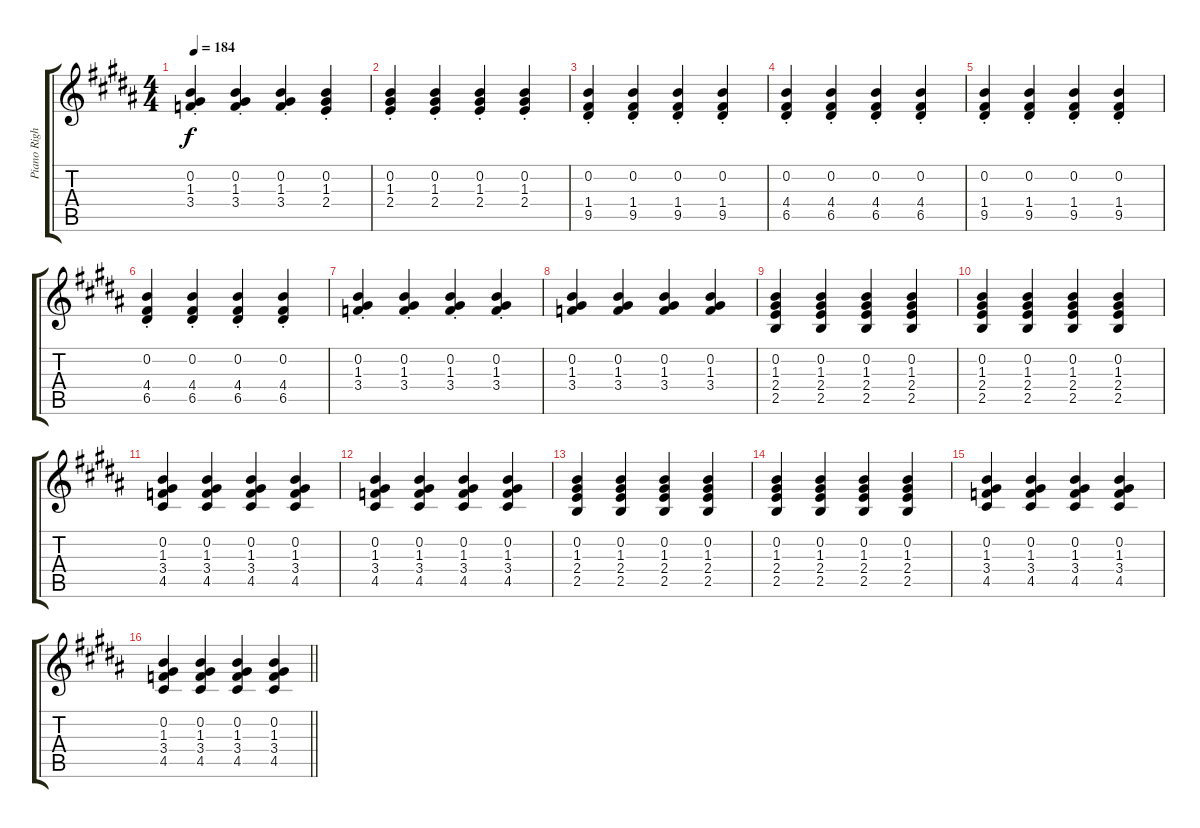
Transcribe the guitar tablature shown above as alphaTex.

\track ("Piano Right Hand" "Piano Righ") {instrument brightacousticpiano}
\staff {score tabs}
\tuning (E5 B4 G4 D4 A3 E3) {hide}
\ts (4 4)
\tempo 184
\clef g2
\ks b
(0.2{st} 1.3{st} 3.4{st}).4{dy f} (0.2{st} 1.3{st} 3.4{st}).4 (0.2{st} 1.3{st} 3.4{st}).4 (0.2{st} 1.3{st} 2.4{st}).4 |
(0.2{st} 1.3{st} 2.4{st}).4 (0.2{st} 1.3{st} 2.4{st}).4 (0.2{st} 1.3{st} 2.4{st}).4 (0.2{st} 1.3{st} 2.4{st}).4 |
(0.2{st} 1.4{st} 9.5{st}).4 (0.2{st} 1.4{st} 9.5{st}).4 (0.2{st} 1.4{st} 9.5{st}).4 (0.2{st} 1.4{st} 9.5{st}).4 |
(0.2{st} 4.4{st} 6.5{st}).4 (0.2{st} 4.4{st} 6.5{st}).4 (0.2{st} 4.4{st} 6.5{st}).4 (0.2{st} 4.4{st} 6.5{st}).4 |
(0.2{st} 1.4{st} 9.5{st}).4 (0.2{st} 1.4{st} 9.5{st}).4 (0.2{st} 1.4{st} 9.5{st}).4 (0.2{st} 1.4{st} 9.5{st}).4 |
(0.2{st} 4.4{st} 6.5{st}).4 (0.2{st} 4.4{st} 6.5{st}).4 (0.2{st} 4.4{st} 6.5{st}).4 (0.2{st} 4.4{st} 6.5{st}).4 |
(0.2{st} 1.3{st} 3.4{st}).4 (0.2{st} 1.3{st} 3.4{st}).4 (0.2{st} 1.3{st} 3.4{st}).4 (0.2{st} 1.3{st} 3.4{st}).4 |
(0.2 1.3 3.4).4 (0.2 1.3 3.4).4 (0.2 1.3 3.4).4 (0.2 1.3 3.4).4 |
(0.2 1.3 2.4 2.5).4 (0.2 1.3 2.4 2.5).4 (0.2 1.3 2.4 2.5).4 (0.2 1.3 2.4 2.5).4 |
(0.2 1.3 2.4 2.5).4 (0.2 1.3 2.4 2.5).4 (0.2 1.3 2.4 2.5).4 (0.2 1.3 2.4 2.5).4 |
(0.2 1.3 3.4 4.5).4 (0.2 1.3 3.4 4.5).4 (0.2 1.3 3.4 4.5).4 (0.2 1.3 3.4 4.5).4 |
(0.2 1.3 3.4 4.5).4 (0.2 1.3 3.4 4.5).4 (0.2 1.3 3.4 4.5).4 (0.2 1.3 3.4 4.5).4 |
(0.2 1.3 2.4 2.5).4 (0.2 1.3 2.4 2.5).4 (0.2 1.3 2.4 2.5).4 (0.2 1.3 2.4 2.5).4 |
(0.2 1.3 2.4 2.5).4 (0.2 1.3 2.4 2.5).4 (0.2 1.3 2.4 2.5).4 (0.2 1.3 2.4 2.5).4 |
(0.2 1.3 3.4 4.5).4 (0.2 1.3 3.4 4.5).4 (0.2 1.3 3.4 4.5).4 (0.2 1.3 3.4 4.5).4 |
\barLineRight lightlight
(0.2 1.3 3.4 4.5).4 (0.2 1.3 3.4 4.5).4 (0.2 1.3 3.4 4.5).4 (0.2 1.3 3.4 4.5).4
